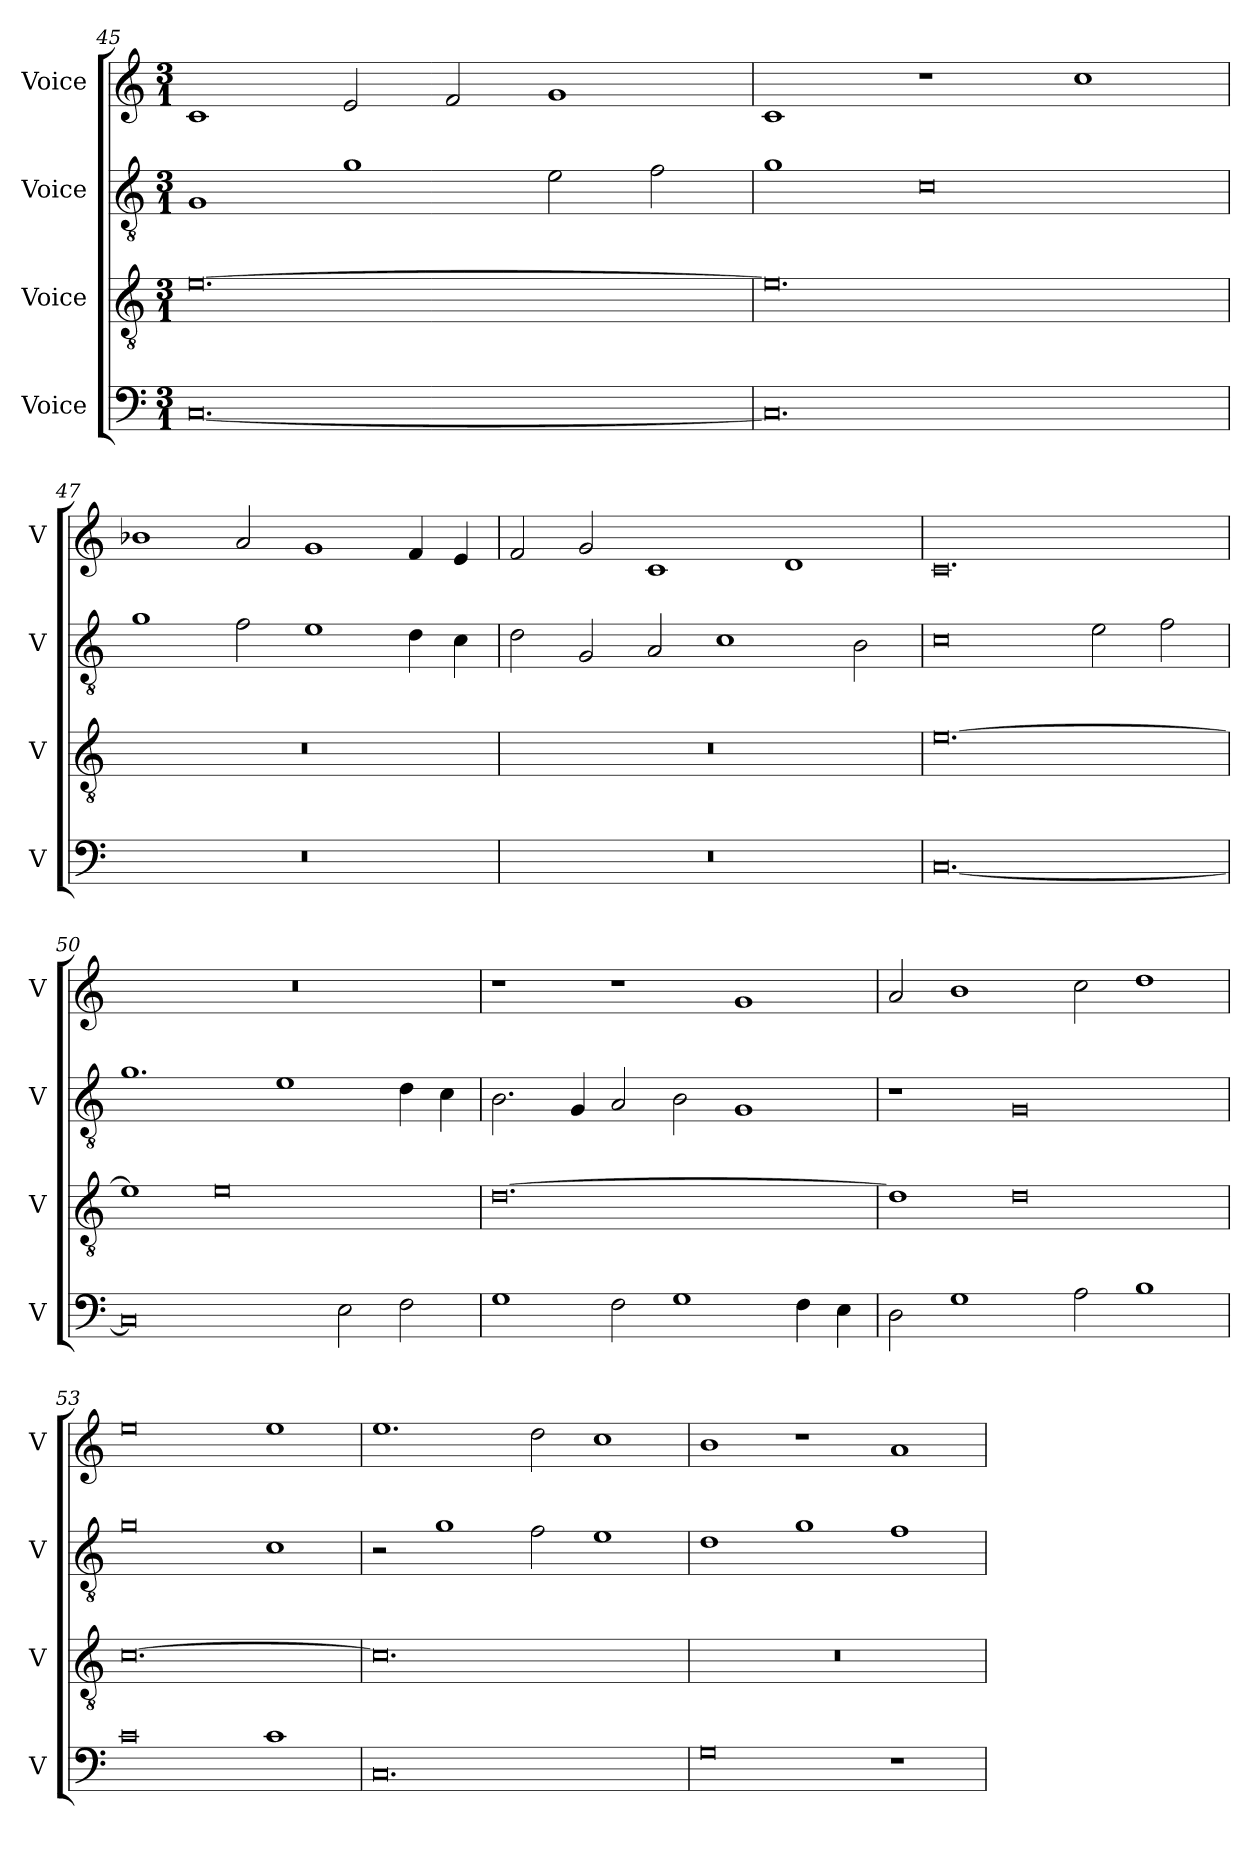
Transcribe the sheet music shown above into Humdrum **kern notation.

**kern	**kern	**kern	**kern
*part4	*part3	*part2	*part1
*staff4	*staff3	*staff2	*staff1
*I"Voice	*I"Voice	*I"Voice	*I"Voice
*I'V	*I'V	*I'V	*I'V
!!LO:LB:g=z
*clefF4	*clefGv2	*clefGv2	*clefG2
*k[]	*k[]	*k[]	*k[]
*M3/1	*M3/1	*M3/1	*M3/1
=45	=45	=45	=45
[0.C	[0.e	1G	1c
.	.	1g	2e/
.	.	.	2f/
.	.	2e\	1g
.	.	2f\	.
=46	=46	=46	=46
0.C]	0.e]	1g	1c
.	.	0c	1r
.	.	.	1cc
=47	=47	=47	=47
0.r	0.r	1g	1b-X
.	.	2f\	2a/
.	.	1e	1g
.	.	4d\	4f/
.	.	4c\	4e/
!!LO:LB:g=z
=48	=48	=48	=48
0.r	0.r	2d\	2f/
.	.	2G/	2g/
.	.	2A/	1c
.	.	1c	.
.	.	.	1d
.	.	2B\	.
=49	=49	=49	=49
[0.C	[0.e	0c	0.c
.	.	2e\	.
.	.	2f\	.
=50	=50	=50	=50
0C]	1e]	1.g	0.r
.	0e	.	.
.	.	1e	.
2E\	.	.	.
2F\	.	4d\	.
.	.	4c\	.
!!LO:LB:g=z
=51	=51	=51	=51
1G	[0.d	2.B\	1r
.	.	4G/	.
2F\	.	2A/	1r
1G	.	2B\	.
.	.	1G	1g
4F\	.	.	.
4E\	.	.	.
=52	=52	=52	=52
2D\	1d]	1r	2a/
1G	.	.	1b
.	0d	0G	.
2A\	.	.	2cc\
1B	.	.	1dd
=53	=53	=53	=53
0c	[0.c	0g	0ee
1c	.	1c	1ee
!!LO:PB:g=z
=54	=54	=54	=54
0.C	0.c]	2r	1.ee
.	.	1g	.
.	.	2f\	2dd\
.	.	1e	1cc
=55	=55	=55	=55
0G	0.r	1d	1b
.	.	1g	1r
1r	.	1f	1a
=	=	=	=
*-	*-	*-	*-
